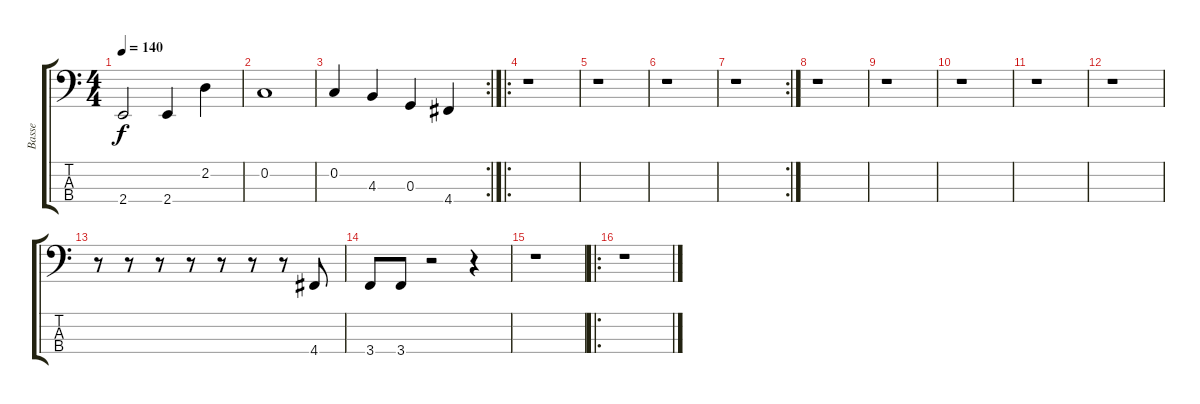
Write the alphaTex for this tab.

\track ("Basse" "Basse") {instrument electricbassfinger}
\staff {score tabs}
\tuning (F2 C2 G1 D1) {hide}
\ts (4 4)
\tempo 140
\clef f4
\ks c
2.4.2{dy f} 2.4.4 2.2.4 |
0.2.1 |
\rc 2
0.2.4 4.3.4 0.3.4 4.4.4 |
\ro
r.1 |
r.1 |
r.1 |
\rc 2
r.1 |
r.1 |
r.1 |
r.1 |
r.1 |
r.1 |
r.8 r.8 r.8 r.8 r.8 r.8 r.8 4.4.8 |
3.4.8 3.4.8 r.2 r.4 |
r.1 |
\ro
r.1
